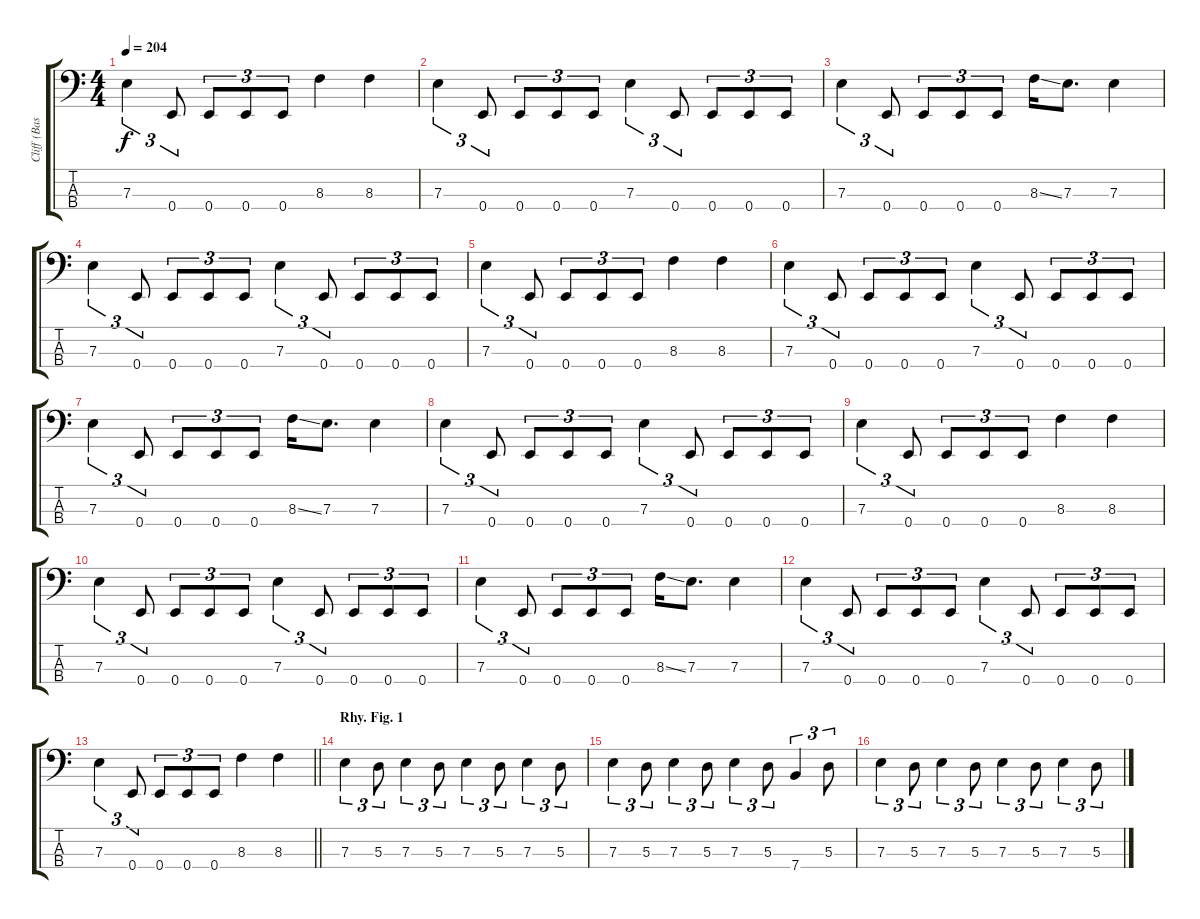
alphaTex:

\track ("Cliff (Bass)" "Cliff (Bas") {instrument electricbassfinger}
\staff {score tabs}
\tuning (G2 D2 A1 E1) {hide}
\ts (4 4)
\tempo 204
\clef f4
\ks c
7.3.4{tu (3 2) dy f} 0.4.8{tu (3 2)} 0.4.8{tu (3 2)} 0.4.8{tu (3 2)} 0.4.8{tu (3 2)} 8.3.4 8.3.4 |
7.3.4{tu (3 2)} 0.4.8{tu (3 2)} 0.4.8{tu (3 2)} 0.4.8{tu (3 2)} 0.4.8{tu (3 2)} 7.3.4{tu (3 2)} 0.4.8{tu (3 2)} 0.4.8{tu (3 2)} 0.4.8{tu (3 2)} 0.4.8{tu (3 2)} |
7.3.4{tu (3 2)} 0.4.8{tu (3 2)} 0.4.8{tu (3 2)} 0.4.8{tu (3 2)} 0.4.8{tu (3 2)} 8.3{ss}.16 7.3.8{d} 7.3.4 |
7.3.4{tu (3 2)} 0.4.8{tu (3 2)} 0.4.8{tu (3 2)} 0.4.8{tu (3 2)} 0.4.8{tu (3 2)} 7.3.4{tu (3 2)} 0.4.8{tu (3 2)} 0.4.8{tu (3 2)} 0.4.8{tu (3 2)} 0.4.8{tu (3 2)} |
7.3.4{tu (3 2)} 0.4.8{tu (3 2)} 0.4.8{tu (3 2)} 0.4.8{tu (3 2)} 0.4.8{tu (3 2)} 8.3.4 8.3.4 |
7.3.4{tu (3 2)} 0.4.8{tu (3 2)} 0.4.8{tu (3 2)} 0.4.8{tu (3 2)} 0.4.8{tu (3 2)} 7.3.4{tu (3 2)} 0.4.8{tu (3 2)} 0.4.8{tu (3 2)} 0.4.8{tu (3 2)} 0.4.8{tu (3 2)} |
7.3.4{tu (3 2)} 0.4.8{tu (3 2)} 0.4.8{tu (3 2)} 0.4.8{tu (3 2)} 0.4.8{tu (3 2)} 8.3{ss}.16 7.3.8{d} 7.3.4 |
7.3.4{tu (3 2)} 0.4.8{tu (3 2)} 0.4.8{tu (3 2)} 0.4.8{tu (3 2)} 0.4.8{tu (3 2)} 7.3.4{tu (3 2)} 0.4.8{tu (3 2)} 0.4.8{tu (3 2)} 0.4.8{tu (3 2)} 0.4.8{tu (3 2)} |
7.3.4{tu (3 2)} 0.4.8{tu (3 2)} 0.4.8{tu (3 2)} 0.4.8{tu (3 2)} 0.4.8{tu (3 2)} 8.3.4 8.3.4 |
7.3.4{tu (3 2)} 0.4.8{tu (3 2)} 0.4.8{tu (3 2)} 0.4.8{tu (3 2)} 0.4.8{tu (3 2)} 7.3.4{tu (3 2)} 0.4.8{tu (3 2)} 0.4.8{tu (3 2)} 0.4.8{tu (3 2)} 0.4.8{tu (3 2)} |
7.3.4{tu (3 2)} 0.4.8{tu (3 2)} 0.4.8{tu (3 2)} 0.4.8{tu (3 2)} 0.4.8{tu (3 2)} 8.3{ss}.16 7.3.8{d} 7.3.4 |
7.3.4{tu (3 2)} 0.4.8{tu (3 2)} 0.4.8{tu (3 2)} 0.4.8{tu (3 2)} 0.4.8{tu (3 2)} 7.3.4{tu (3 2)} 0.4.8{tu (3 2)} 0.4.8{tu (3 2)} 0.4.8{tu (3 2)} 0.4.8{tu (3 2)} |
\barLineRight lightlight
7.3.4{tu (3 2)} 0.4.8{tu (3 2)} 0.4.8{tu (3 2)} 0.4.8{tu (3 2)} 0.4.8{tu (3 2)} 8.3.4 8.3.4 |
\section ("" "Rhy. Fig. 1")
7.3.4{tu (3 2)} 5.3.8{tu (3 2)} 7.3.4{tu (3 2)} 5.3.8{tu (3 2)} 7.3.4{tu (3 2)} 5.3.8{tu (3 2)} 7.3.4{tu (3 2)} 5.3.8{tu (3 2)} |
7.3.4{tu (3 2)} 5.3.8{tu (3 2)} 7.3.4{tu (3 2)} 5.3.8{tu (3 2)} 7.3.4{tu (3 2)} 5.3.8{tu (3 2)} 7.4.4{tu (3 2)} 5.3.8{tu (3 2)} |
7.3.4{tu (3 2)} 5.3.8{tu (3 2)} 7.3.4{tu (3 2)} 5.3.8{tu (3 2)} 7.3.4{tu (3 2)} 5.3.8{tu (3 2)} 7.3.4{tu (3 2)} 5.3.8{tu (3 2)}
